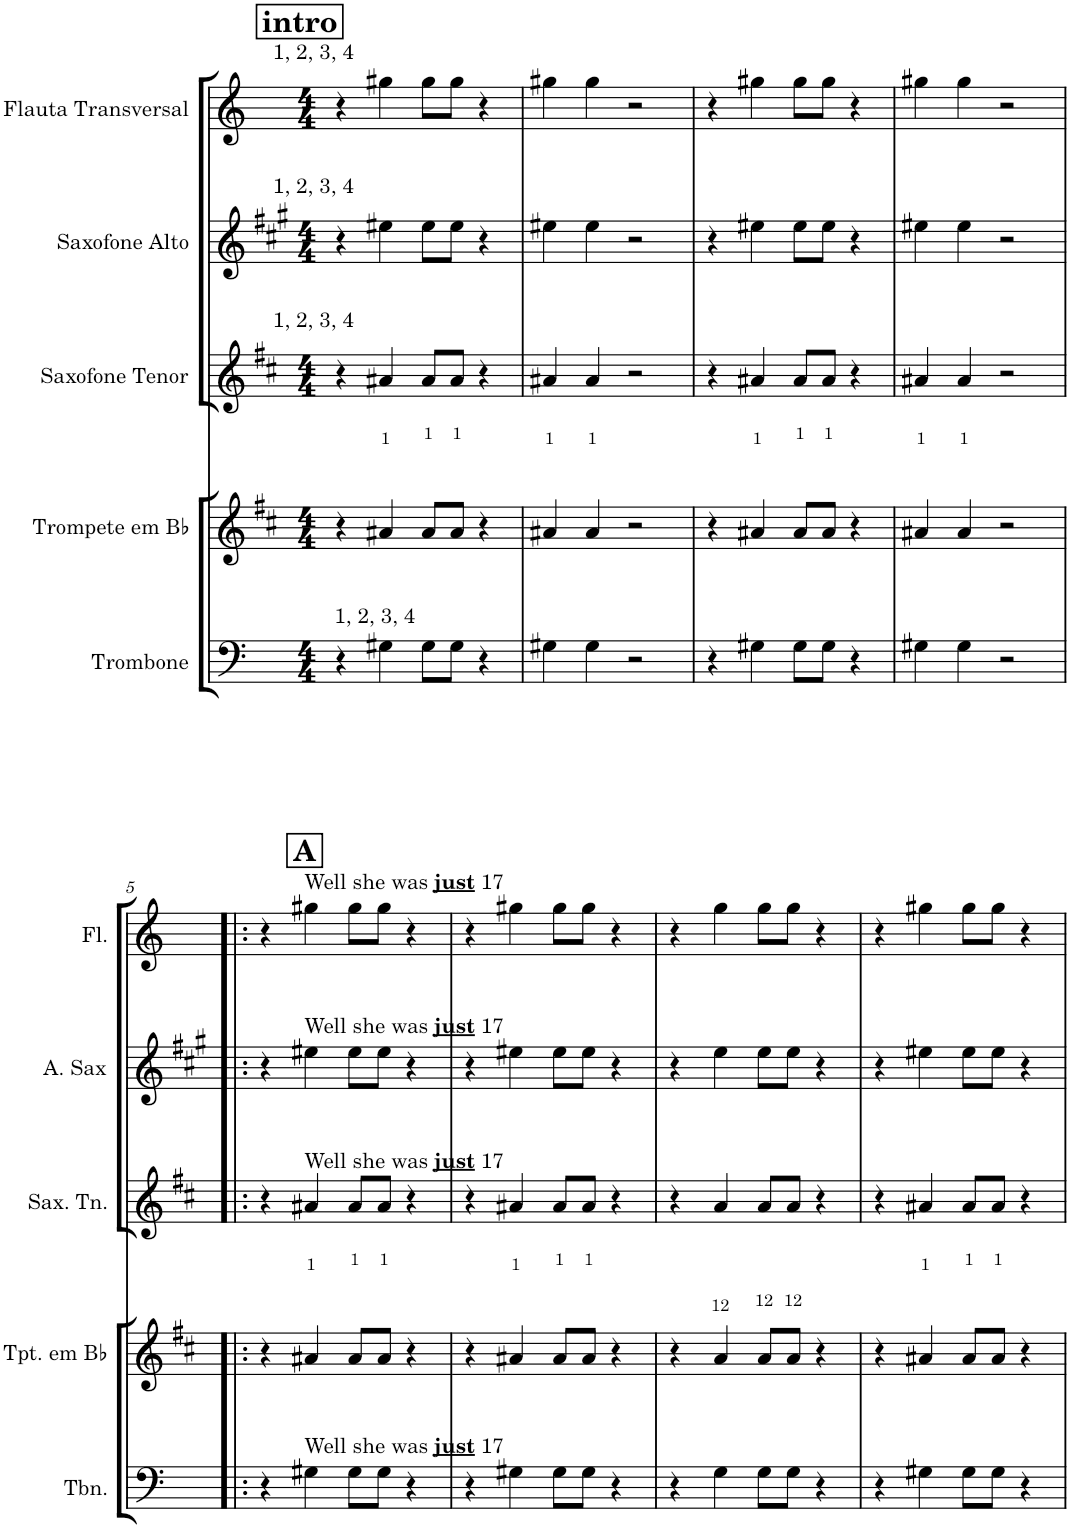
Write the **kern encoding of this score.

**kern	**kern	**kern	**kern	**kern
*part5	*part4	*part3	*part2	*part1
*staff5	*staff4	*staff3	*staff2	*staff1
*I"Trombone	*I"Trompete em Bb	*I"Saxofone Tenor	*I"Saxofone Alto	*I"Flauta Transversal
*I'Tbn.	*I'Tpt. em Bb	*I'Sax. Tn.	*	*I'Fl.
*clefF4	*clefG2	*clefG2	*clefG2	*clefG2
*	*Trd1c2	*Trd8c14	*Trd5c9	*
*k[]	*k[f#c#]	*k[f#c#]	*k[f#c#g#]	*k[]
*M4/4	*M4/4	*M4/4	*M4/4	*M4/4
!!LO:REH:place=s1:a:B:cj:fs=14:t=intro
=1	=1	=1	=1	=1
!	!	!	!	!LO:TX:a:t=1, 2, 3, 4
!	!	!	!LO:TX:a:t=1, 2, 3, 4	!
!	!	!LO:TX:a:t=1, 2, 3, 4	!	!
!LO:TX:a:t=1, 2, 3, 4	!	!	!	!
4r	4r	4r	4r	4r
4G#X\	4a#X/	4a#X/	4ee#X\	4gg#X\
8G#\L	8a#/L	8a#/L	8ee#\L	8gg#\L
8G#\J	8a#/J	8a#/J	8ee#\J	8gg#\J
4r	4r	4r	4r	4r
=2	=2	=2	=2	=2
4G#X\	4a#X/	4a#X/	4ee#X\	4gg#X\
4G#\	4a#/	4a#/	4ee#\	4gg#\
2r	2r	2r	2r	2r
=3	=3	=3	=3	=3
4r	4r	4r	4r	4r
4G#X\	4a#X/	4a#X/	4ee#X\	4gg#X\
8G#\L	8a#/L	8a#/L	8ee#\L	8gg#\L
8G#\J	8a#/J	8a#/J	8ee#\J	8gg#\J
4r	4r	4r	4r	4r
=4	=4	=4	=4	=4
4G#X\	4a#X/	4a#X/	4ee#X\	4gg#X\
4G#\	4a#/	4a#/	4ee#\	4gg#\
2r	2r	2r	2r	2r
!!LO:LB:g=z
!!LO:REH:place=s1:a:B:cj:fs=14:t=A:qo=1
=5!|:	=5!|:	=5!|:	=5!|:	=5!|:
4r	4r	4r	4r	4r
!	!	!	!	!LO:TX:a:t=Well she was
!	!	!	!	!LO:TX:a:B:t=just
!	!	!	!	!LO:TX:a:t=17
!	!	!	!LO:TX:a:t=Well she was	!
!	!	!	!LO:TX:a:B:t=just	!
!	!	!	!LO:TX:a:t=17	!
!	!	!LO:TX:a:t=Well she was	!	!
!	!	!LO:TX:a:B:t=just	!	!
!	!	!LO:TX:a:t=17	!	!
!LO:TX:a:t=Well she was	!	!	!	!
!LO:TX:a:B:t=just	!	!	!	!
!LO:TX:a:t=17	!	!	!	!
4G#X\	4a#X/	4a#X/	4ee#X\	4gg#X\
8G#\L	8a#/L	8a#/L	8ee#\L	8gg#\L
8G#\J	8a#/J	8a#/J	8ee#\J	8gg#\J
4r	4r	4r	4r	4r
=6	=6	=6	=6	=6
4r	4r	4r	4r	4r
4G#X\	4a#X/	4a#X/	4ee#X\	4gg#X\
8G#\L	8a#/L	8a#/L	8ee#\L	8gg#\L
8G#\J	8a#/J	8a#/J	8ee#\J	8gg#\J
4r	4r	4r	4r	4r
=7	=7	=7	=7	=7
4r	4r	4r	4r	4r
4G\	4a/	4a/	4ee\	4gg\
8G\L	8a/L	8a/L	8ee\L	8gg\L
8G\J	8a/J	8a/J	8ee\J	8gg\J
4r	4r	4r	4r	4r
=8	=8	=8	=8	=8
4r	4r	4r	4r	4r
4G#X\	4a#X/	4a#X/	4ee#X\	4gg#X\
8G#\L	8a#/L	8a#/L	8ee#\L	8gg#\L
8G#\J	8a#/J	8a#/J	8ee#\J	8gg#\J
4r	4r	4r	4r	4r
=	=	=	=	=
*-	*-	*-	*-	*-
